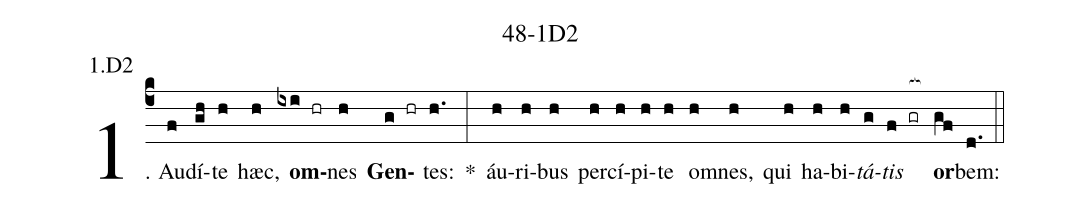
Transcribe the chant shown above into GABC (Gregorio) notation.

name: 48-1D2;
annotation: 1.D2;
%%
(c4)1. Au(f)dí(gh)te(h) hæc,(h) <b>om</b>(ixi hr)nes(h) <b>Gen</b>(g hr)tes:(h.) *(:) áu(h)ri(h)bus(h) per(h)cí(h)pi(h)te(h) om(h)nes,(h) qui(h) ha(h)bi(h)<i>tá</i>(g)<i>tis</i>(f gr[ocb:1{]) <b>or</b>(gf[ocb:0}])bem:(d.) (::)
